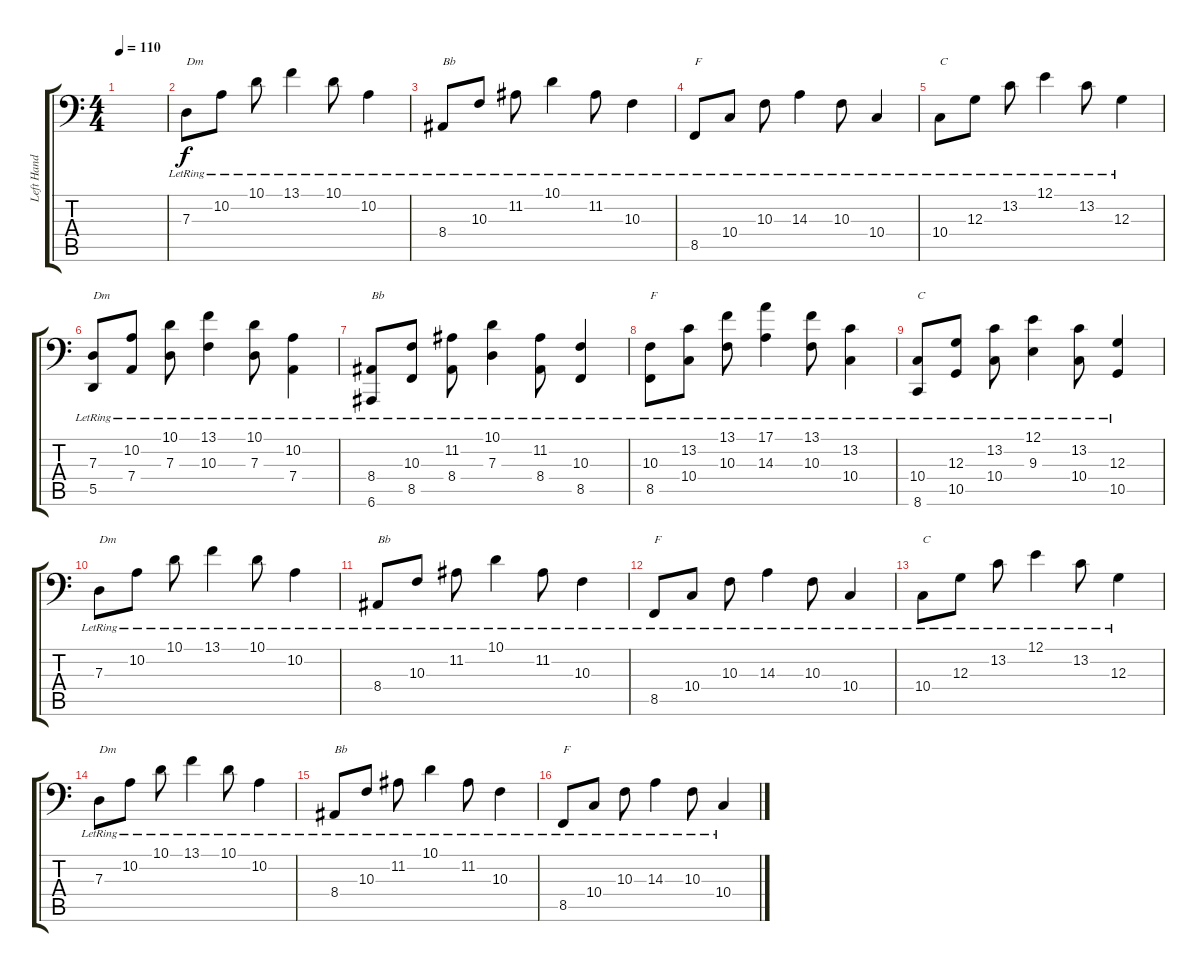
\track ("Left Hand" "Left Hand") {instrument brightacousticpiano}
\staff {score tabs}
\tuning (E3 B2 G2 D2 A1 E1) {hide}
\ts (4 4)
\tempo 110
\clef f4
\ks c
|
7.3{lr}.8{txt "Dm"} 10.2{lr}.8 10.1{lr}.8 13.1{lr}.4 10.1{lr}.8 10.2{lr}.4 |
8.4{lr}.8{txt "Bb"} 10.3{lr}.8 11.2{lr}.8 10.1{lr}.4 11.2{lr}.8 10.3{lr}.4 |
8.5{lr}.8{txt "F"} 10.4{lr}.8 10.3{lr}.8 14.3{lr}.4 10.3{lr}.8 10.4{lr}.4 |
10.4{lr}.8{txt "C"} 12.3{lr}.8 13.2{lr}.8 12.1{lr}.4 13.2{lr}.8{volume 16} 12.3{lr}.4 |
(7.3{lr} 5.5{lr}).8{txt "Dm"} (10.2{lr} 7.4{lr}).8 (10.1{lr} 7.3{lr}).8 (13.1{lr} 10.3{lr}).4 (10.1{lr} 7.3{lr}).8 (10.2{lr} 7.4{lr}).4 |
(8.4{lr} 6.6{lr}).8{txt "Bb"} (10.3{lr} 8.5{lr}).8 (11.2{lr} 8.4{lr}).8 (10.1{lr} 7.3{lr}).4 (11.2{lr} 8.4{lr}).8 (10.3{lr} 8.5{lr}).4 |
(10.3{lr} 8.5{lr}).8{txt "F"} (13.2{lr} 10.4{lr}).8 (13.1{lr} 10.3{lr}).8 (17.1{lr} 14.3{lr}).4 (13.1{lr} 10.3{lr}).8 (13.2{lr} 10.4{lr}).4 |
(10.4{lr} 8.6{lr}).8{txt "C"} (12.3{lr} 10.5{lr}).8 (13.2{lr} 10.4{lr}).8 (12.1{lr} 9.3{lr}).4 (13.2{lr} 10.4{lr}).8 (12.3{lr} 10.5{lr}).4 |
7.3{lr}.8{txt "Dm" volume 10} 10.2{lr}.8 10.1{lr}.8 13.1{lr}.4 10.1{lr}.8 10.2{lr}.4 |
8.4{lr}.8{txt "Bb"} 10.3{lr}.8 11.2{lr}.8 10.1{lr}.4 11.2{lr}.8 10.3{lr}.4 |
8.5{lr}.8{txt "F"} 10.4{lr}.8 10.3{lr}.8 14.3{lr}.4 10.3{lr}.8 10.4{lr}.4 |
10.4{lr}.8{txt "C"} 12.3{lr}.8 13.2{lr}.8 12.1{lr}.4 13.2{lr}.8 12.3{lr}.4 |
7.3{lr}.8{txt "Dm"} 10.2{lr}.8 10.1{lr}.8 13.1{lr}.4 10.1{lr}.8 10.2{lr}.4 |
8.4{lr}.8{txt "Bb"} 10.3{lr}.8 11.2{lr}.8 10.1{lr}.4 11.2{lr}.8 10.3{lr}.4 |
8.5{lr}.8{txt "F"} 10.4{lr}.8 10.3{lr}.8 14.3{lr}.4 10.3{lr}.8 10.4{lr}.4
